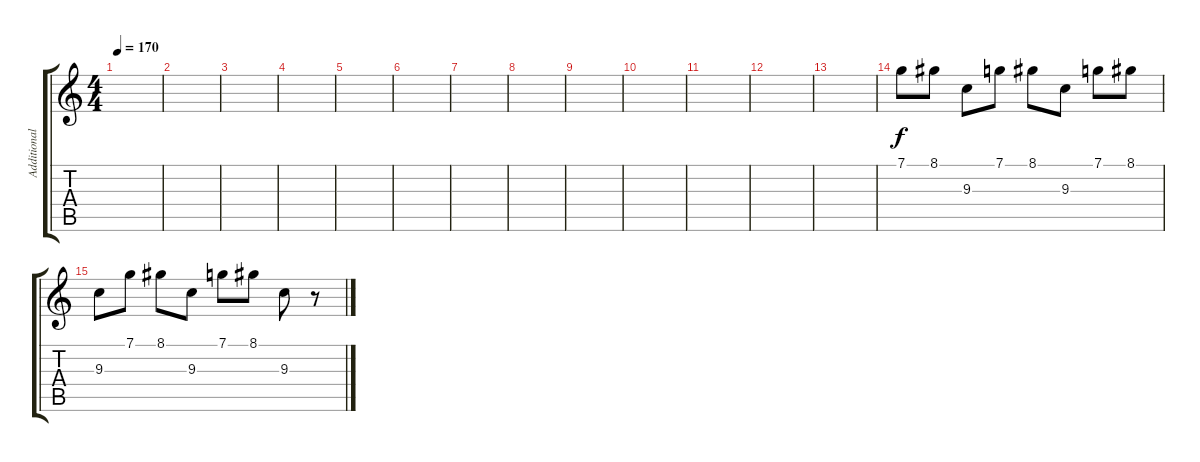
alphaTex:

\track ("Additional Guitar" "Additional") {instrument distortionguitar}
\staff {score tabs}
\tuning (C4 G3 Eb3 Bb2 F2 C2) {hide}
\ts (4 4)
\tempo 170
\clef g2
\ks c
|
|
|
|
|
|
|
|
|
|
|
|
|
7.1.8 8.1.8 9.3.8 7.1.8 8.1.8 9.3.8 7.1.8 8.1.8 |
9.3.8 7.1.8 8.1.8 9.3.8 7.1.8 8.1.8 9.3.8 r.8
